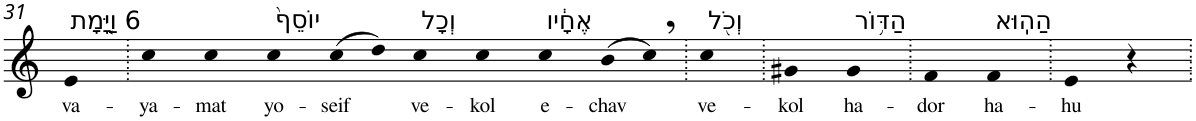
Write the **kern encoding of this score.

**kern	**text
*part1	*part1
*staff1	*staff1
*I"Piano	*
*I'Pno	*
!!LO:PB:g=z
*clefG2	*
*k[]	*
=31	=31
!LO:TX:a:t=6 וַיָּ֤מָת	!
!	!LO:LY:b
4e	va-
=32.	=32.
!	!LO:LY:b
4cc	-ya-
!	!LO:LY:b
4cc	-mat
!LO:TX:a:t=יוֹסֵף֙	!
!	!LO:LY:b
4cc	yo-
!	!LO:LY:b
(>8cc	-seif
8dd)	.
!LO:TX:a:t=וְכָל	!
!	!LO:LY:b
4cc	ve-
!	!LO:LY:b
4cc	-kol
!LO:TX:a:t=אֶחָ֔יו	!
!	!LO:LY:b
4cc	e-
!	!LO:LY:b
(>8b	-chav
8cc,)	.
=33.	=33.
!LO:TX:a:t=וְכֹ֖ל	!
!	!LO:LY:b
4cc	ve-
=34.	=34.
!	!LO:LY:b
4g#X	-kol
!LO:TX:a:t=הַדּ֥וֹר	!
!	!LO:LY:b
4g#	ha-
=35.	=35.
!	!LO:LY:b
4f	-dor
!LO:TX:a:t=הַהֽוּא	!
!	!LO:LY:b
4f	ha-
=36.	=36.
!	!LO:LY:b
4e	-hu
4r	.
=.	=.
*-	*-
